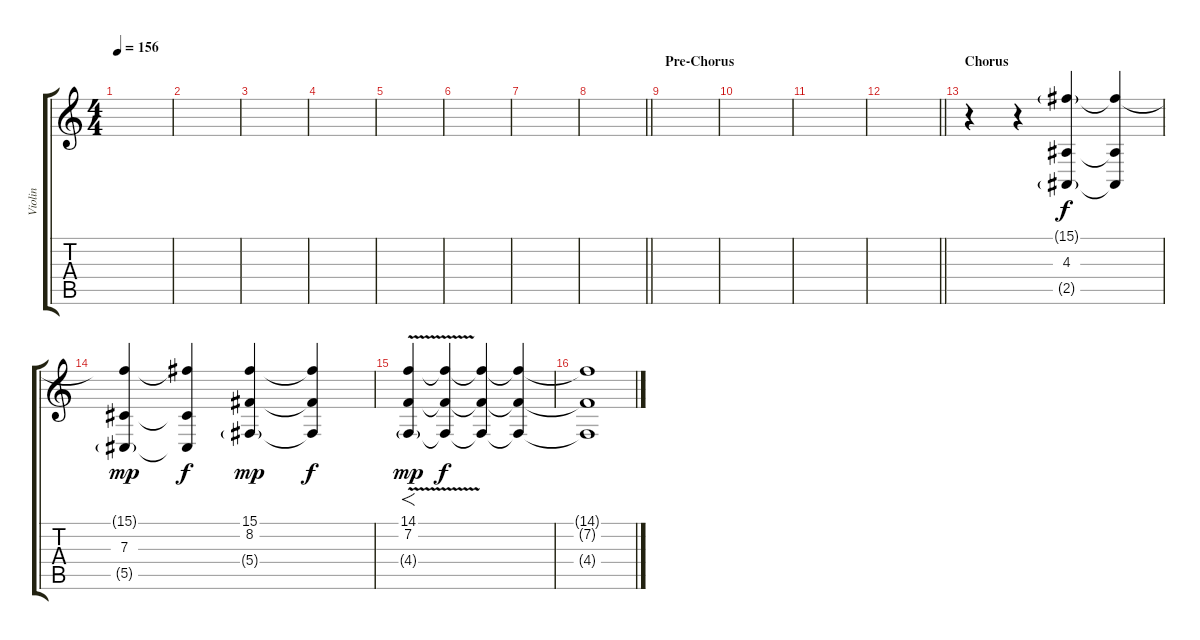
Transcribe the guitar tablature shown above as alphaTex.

\track ("Violin" "Violin") {instrument violin}
\staff {score tabs}
\tuning (Eb4 Bb3 Gb3 Db3 Ab2 Db2) {hide}
\ts (4 4)
\tempo 156
\clef g2
\ks c
|
|
|
|
|
|
|
\barLineRight lightlight
|
\section ("" "Pre-Chorus")
|
|
|
\barLineRight lightlight
|
\section ("" "Chorus")
r.4 r.4 (15.1{g} 4.3 2.5{g}).4 (15.1{t} 4.3{t} 2.5{t}).4{dy f} |
(15.1{t} 7.3 5.5{g}).4{dy mp} (15.1{t} 7.3{t} 5.5{t}).4{dy f} (15.1 8.2 5.4{g}).4{dy mp} (15.1{t} 8.2{t} 5.4{t}).4{dy f} |
(14.1{v} 7.2 4.4{g}).4{f dy mp} (14.1{t} 7.2{t} 4.4{t}).4{dy f} (14.1{t} 7.2{t} 4.4{t}).4 (14.1{t} 7.2{t} 4.4{t}).4 |
(14.1{t} 7.2{t} 4.4{t}).1
